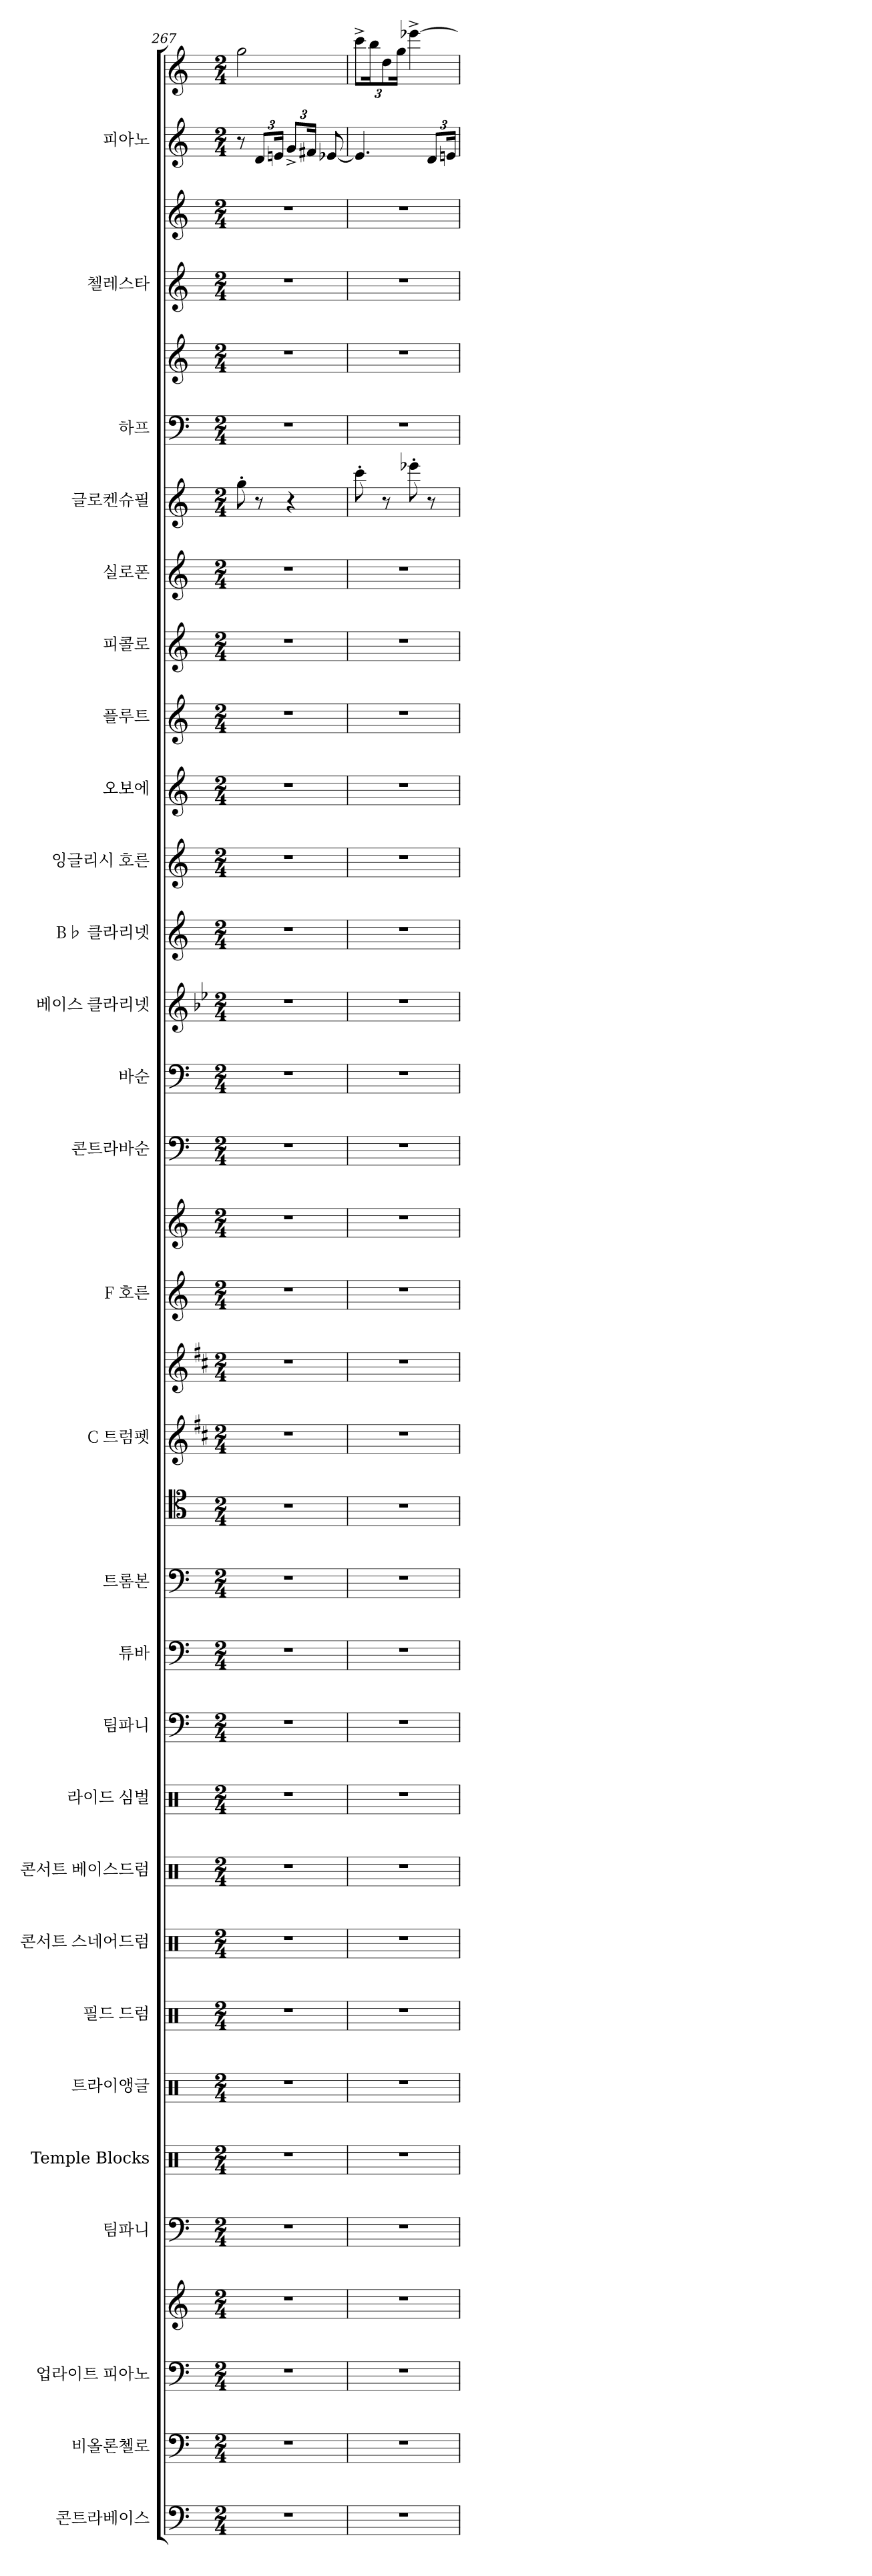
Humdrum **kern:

**kern	**kern	**kern	**kern	**kern	**kern	**kern	**kern	**kern	**kern	**kern	**kern	**kern	**kern	**kern	**kern	**kern	**kern	**kern	**kern	**kern	**kern	**kern	**kern	**kern	**kern	**kern	**kern	**kern	**kern	**kern	**kern	**kern	**kern	**kern
*part28	*part27	*part26	*part26	*part25	*part24	*part23	*part22	*part21	*part20	*part19	*part18	*part17	*part16	*part16	*part15	*part15	*part14	*part14	*part13	*part12	*part11	*part10	*part9	*part8	*part7	*part6	*part5	*part4	*part3	*part3	*part2	*part2	*part1	*part1
*staff35	*staff34	*staff33	*staff32	*staff31	*staff30	*staff29	*staff28	*staff27	*staff26	*staff25	*staff24	*staff23	*staff22	*staff21	*staff20	*staff19	*staff18	*staff17	*staff16	*staff15	*staff14	*staff13	*staff12	*staff11	*staff10	*staff9	*staff8	*staff7	*staff6	*staff5	*staff4	*staff3	*staff2	*staff1
*I"콘트라베이스	*I"비올론첼로	*I"업라이트 피아노	*	*I"팀파니	*I"Temple Blocks	*I"트라이앵글	*I"필드 드럼	*I"콘서트 스네어드럼	*I"콘서트 베이스드럼	*I"라이드 심벌	*I"팀파니	*I"튜바	*I"트롬본	*	*I"C 트럼펫	*	*I"F 호른	*	*I"콘트라바순	*I"바순	*I"베이스 클라리넷	*I"B♭ 클라리넷	*I"잉글리시 호른	*I"오보에	*I"플루트	*I"피콜로	*I"실로폰	*I"글로켄슈필	*I"하프	*	*I"첼레스타	*	*I"피아노	*
*	*	*	*	*	*I'Tmp. Bl.	*	*	*	*	*	*	*	*	*	*	*	*	*	*	*	*	*	*	*	*	*	*	*	*	*	*	*	*	*
*clefF4	*clefF4	*clefF4	*clefG2	*clefF4	*clefX	*clefX	*clefX	*clefX	*clefX	*clefX	*clefF4	*clefF4	*clefF4	*clefC4	*clefG2	*clefG2	*clefG2	*clefG2	*clefF4	*clefF4	*clefG2	*clefG2	*clefG2	*clefG2	*clefG2	*clefG2	*clefG2	*clefG2	*clefF4	*clefG2	*clefG2	*clefG2	*clefG2	*clefG2
*ITrd7c12	*	*	*	*	*	*	*	*	*	*	*	*	*	*	*ITrd1c2	*ITrd1c2	*ITrd4c7	*ITrd4c7	*ITrd7c12	*	*ITrd8c14	*ITrd1c2	*ITrd4c7	*	*	*ITrd-7c-12	*ITrd-7c-12	*ITrd-14c-24	*	*	*ITrd-7c-12	*ITrd-7c-12	*	*
*k[]	*k[]	*k[]	*k[]	*k[]	*k[]	*k[]	*k[]	*k[]	*k[]	*k[]	*k[]	*k[]	*k[]	*k[]	*k[]	*k[]	*k[b-]	*k[b-]	*k[]	*k[]	*k[b-e-]	*k[b-e-]	*k[b-]	*k[]	*k[]	*k[]	*k[]	*k[]	*k[]	*k[]	*k[]	*k[]	*k[]	*k[]
*M2/4	*M2/4	*M2/4	*M2/4	*M2/4	*M2/4	*M2/4	*M2/4	*M2/4	*M2/4	*M2/4	*M2/4	*M2/4	*M2/4	*M2/4	*M2/4	*M2/4	*M2/4	*M2/4	*M2/4	*M2/4	*M2/4	*M2/4	*M2/4	*M2/4	*M2/4	*M2/4	*M2/4	*M2/4	*M2/4	*M2/4	*M2/4	*M2/4	*M2/4	*M2/4
=267	=267	=267	=267	=267	=267	=267	=267	=267	=267	=267	=267	=267	=267	=267	=267	=267	=267	=267	=267	=267	=267	=267	=267	=267	=267	=267	=267	=267	=267	=267	=267	=267	=267	=267
2r	2r	2r	2r	2r	2r	2r	2r	2r	2r	2r	2r	2r	2r	2r	2r	2r	2r	2r	2r	2r	2r	2r	2r	2r	2r	2r	2r	8gggg'\	2r	2r	2r	2r	8r	2gg\
*	*	*	*	*	*	*	*	*	*	*	*	*	*	*	*	*	*	*	*	*	*	*	*	*	*	*	*	*	*	*	*	*	*Xbrackettup	*
.	.	.	.	.	.	.	.	.	.	.	.	.	.	.	.	.	.	.	.	.	.	.	.	.	.	.	.	8r	.	.	.	.	12d/L	.
.	.	.	.	.	.	.	.	.	.	.	.	.	.	.	.	.	.	.	.	.	.	.	.	.	.	.	.	.	.	.	.	.	24en/Jk	.
.	.	.	.	.	.	.	.	.	.	.	.	.	.	.	.	.	.	.	.	.	.	.	.	.	.	.	.	4r	.	.	.	.	12g^/L	.
.	.	.	.	.	.	.	.	.	.	.	.	.	.	.	.	.	.	.	.	.	.	.	.	.	.	.	.	.	.	.	.	.	24f#X/Jk	.
.	.	.	.	.	.	.	.	.	.	.	.	.	.	.	.	.	.	.	.	.	.	.	.	.	.	.	.	.	.	.	.	.	[8e-X/	.
=268	=268	=268	=268	=268	=268	=268	=268	=268	=268	=268	=268	=268	=268	=268	=268	=268	=268	=268	=268	=268	=268	=268	=268	=268	=268	=268	=268	=268	=268	=268	=268	=268	=268	=268
*	*	*	*	*	*	*	*	*	*	*	*	*	*	*	*	*	*	*	*	*	*	*	*	*	*	*	*	*	*	*	*	*	*	*Xbrackettup
2r	2r	2r	2r	2r	2r	2r	2r	2r	2r	2r	2r	2r	2r	2r	2r	2r	2r	2r	2r	2r	2r	2r	2r	2r	2r	2r	2r	8ccccc'\	2r	2r	2r	2r	4.e-/]	12ccc^\L
.	.	.	.	.	.	.	.	.	.	.	.	.	.	.	.	.	.	.	.	.	.	.	.	.	.	.	.	.	.	.	.	.	.	24bb\K
.	.	.	.	.	.	.	.	.	.	.	.	.	.	.	.	.	.	.	.	.	.	.	.	.	.	.	.	8r	.	.	.	.	.	12dd\
.	.	.	.	.	.	.	.	.	.	.	.	.	.	.	.	.	.	.	.	.	.	.	.	.	.	.	.	.	.	.	.	.	.	24gg\Jk
.	.	.	.	.	.	.	.	.	.	.	.	.	.	.	.	.	.	.	.	.	.	.	.	.	.	.	.	8eeeee-X'\	.	.	.	.	.	[4eee-X^\
.	.	.	.	.	.	.	.	.	.	.	.	.	.	.	.	.	.	.	.	.	.	.	.	.	.	.	.	8r	.	.	.	.	12d/L	.
.	.	.	.	.	.	.	.	.	.	.	.	.	.	.	.	.	.	.	.	.	.	.	.	.	.	.	.	.	.	.	.	.	24en/Jk	.
=	=	=	=	=	=	=	=	=	=	=	=	=	=	=	=	=	=	=	=	=	=	=	=	=	=	=	=	=	=	=	=	=	=	=
*-	*-	*-	*-	*-	*-	*-	*-	*-	*-	*-	*-	*-	*-	*-	*-	*-	*-	*-	*-	*-	*-	*-	*-	*-	*-	*-	*-	*-	*-	*-	*-	*-	*-	*-
